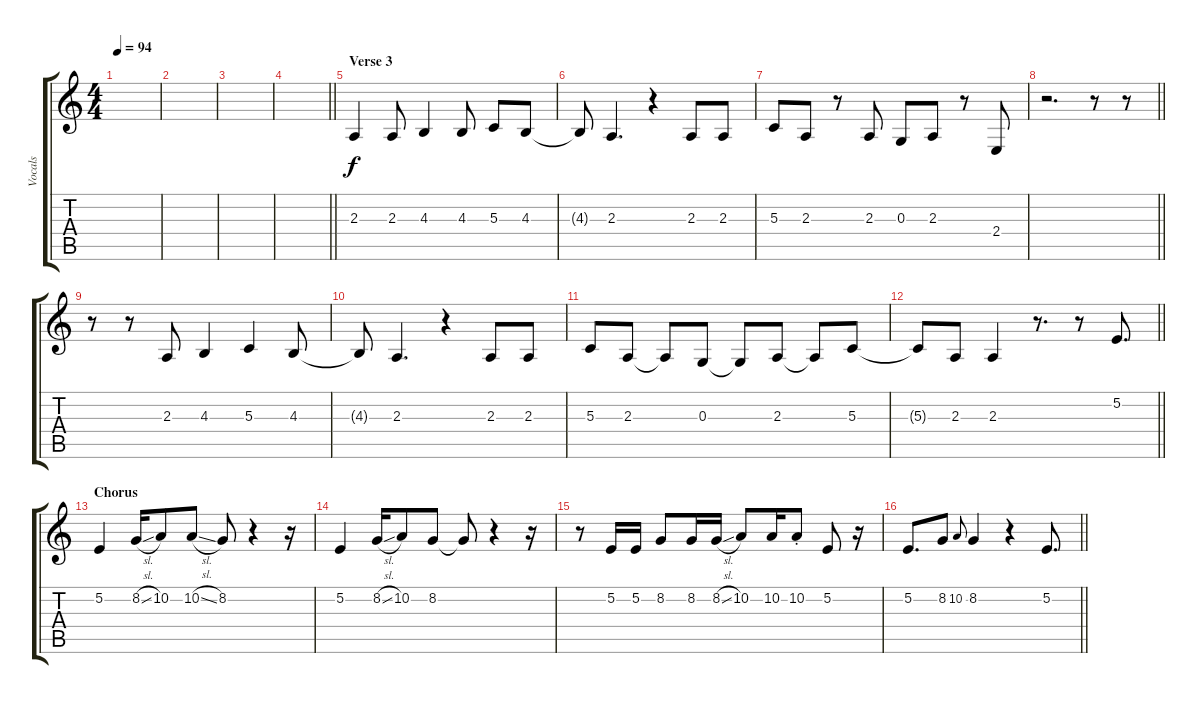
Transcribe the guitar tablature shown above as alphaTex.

\track ("Vocals" "Vocals") {instrument altosax}
\staff {score tabs}
\tuning (E4 B3 G3 D3 A2 E2) {hide}
\ts (4 4)
\tempo 94
\clef g2
\ks c
|
|
|
\barLineRight lightlight
|
\section ("" "Verse 3")
2.3.4{volume 11} 2.3.8 4.3.4 4.3.8 5.3.8 4.3.8 |
4.3{t}.8 2.3.4{d} r.4 2.3.8 2.3.8 |
5.3.8 2.3.8 r.8 2.3.8 0.3.8 2.3.8 r.8 2.4.8 |
\barLineRight lightlight
r.2{d} r.8 r.8 |
r.8 r.8 2.3.8 4.3.4 5.3.4 4.3.8 |
4.3{t}.8 2.3.4{d} r.4 2.3.8 2.3.8 |
5.3.8 2.3.8 2.3{t}.8 0.3.8 0.3{t}.8 2.3.8 2.3{t}.8 5.3.8 |
\barLineRight lightlight
5.3{t}.8 2.3.8 2.3.4 r.8{d} r.8 5.2.8{d} |
\section ("" "Chorus")
5.2.4 8.2{sl}.16 10.2.8 10.2{sl}.8 8.2.8 r.4 r.16 |
5.2.4 8.2{sl}.16 10.2.8 8.2.8 8.2{t}.8 r.4 r.16 |
r.8 5.2.16 5.2.16 8.2.8 8.2.16 8.2{sl}.16 10.2.8 10.2.16 10.2{st}.8 5.2.8 r.16 |
\barLineRight lightlight
5.2.8{d} 8.2.8 10.2.8{gr onbeat} 8.2.4 r.4 5.2.8{d}
